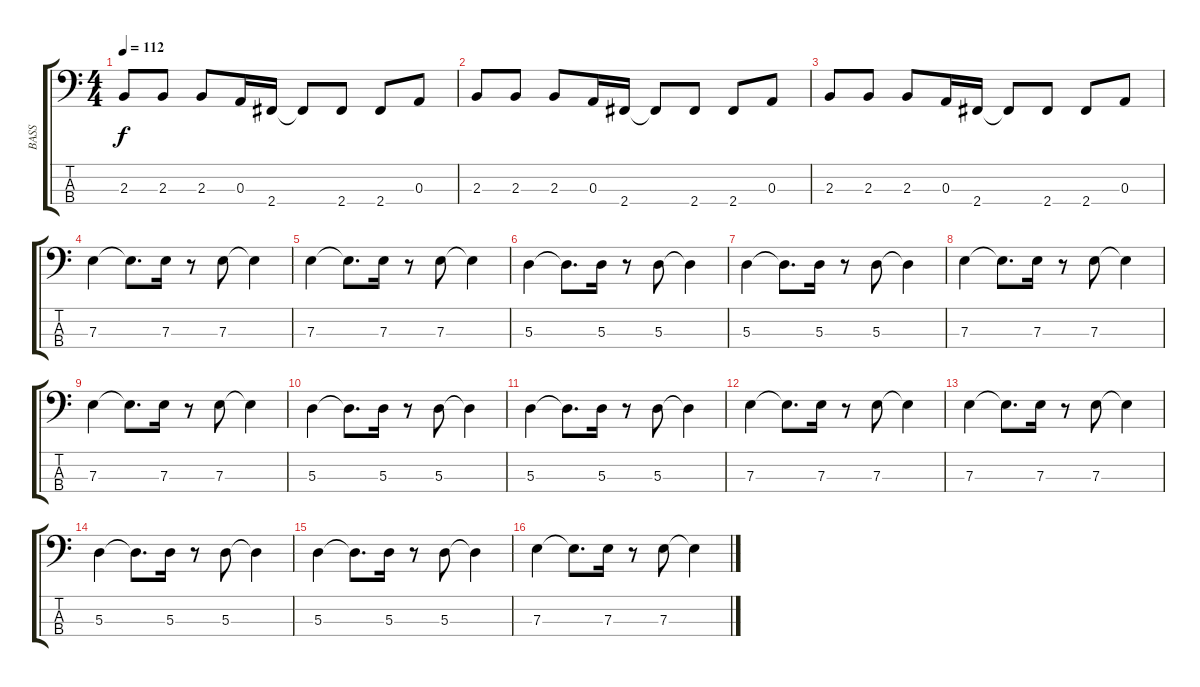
\track ("BASS" "BASS") {instrument electricbassfinger}
\staff {score tabs}
\tuning (G2 D2 A1 E1) {hide}
\ts (4 4)
\tempo 112
\clef f4
\ks c
2.3.8{dy f} 2.3.8 2.3.8 0.3.16 2.4.16 2.4{t}.8 2.4.8 2.4.8 0.3.8 |
2.3.8 2.3.8 2.3.8 0.3.16 2.4.16 2.4{t}.8 2.4.8 2.4.8 0.3.8 |
2.3.8 2.3.8 2.3.8 0.3.16 2.4.16 2.4{t}.8 2.4.8 2.4.8 0.3.8 |
7.3.4 7.3{t}.8{d} 7.3.16 r.8 7.3.8 7.3{t}.4 |
7.3.4 7.3{t}.8{d} 7.3.16 r.8 7.3.8 7.3{t}.4 |
5.3.4 5.3{t}.8{d} 5.3.16 r.8 5.3.8 5.3{t}.4 |
5.3.4 5.3{t}.8{d} 5.3.16 r.8 5.3.8 5.3{t}.4 |
7.3.4 7.3{t}.8{d} 7.3.16 r.8 7.3.8 7.3{t}.4 |
7.3.4 7.3{t}.8{d} 7.3.16 r.8 7.3.8 7.3{t}.4 |
5.3.4 5.3{t}.8{d} 5.3.16 r.8 5.3.8 5.3{t}.4 |
5.3.4 5.3{t}.8{d} 5.3.16 r.8 5.3.8 5.3{t}.4 |
7.3.4 7.3{t}.8{d} 7.3.16 r.8 7.3.8 7.3{t}.4 |
7.3.4 7.3{t}.8{d} 7.3.16 r.8 7.3.8 7.3{t}.4 |
5.3.4 5.3{t}.8{d} 5.3.16 r.8 5.3.8 5.3{t}.4 |
5.3.4 5.3{t}.8{d} 5.3.16 r.8 5.3.8 5.3{t}.4 |
7.3.4 7.3{t}.8{d} 7.3.16 r.8 7.3.8 7.3{t}.4
